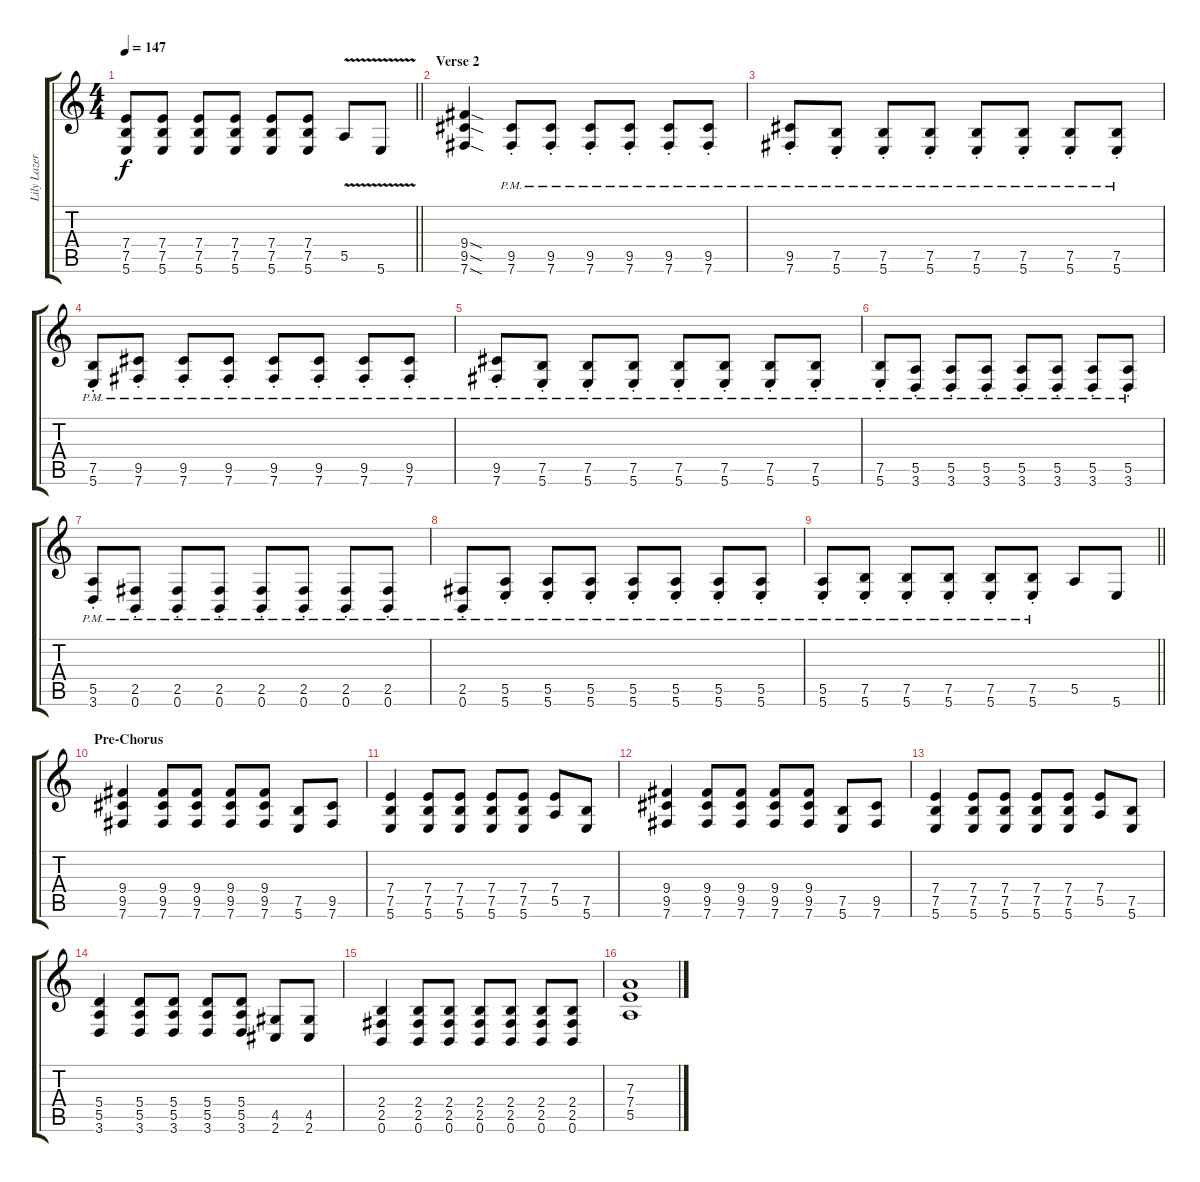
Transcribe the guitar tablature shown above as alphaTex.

\track ("Lily Lazer (Guitar)" "Lily Lazer") {instrument distortionguitar}
\staff {score tabs}
\tuning (B3 Gb3 D3 A2 E2 B1) {hide}
\ts (4 4)
\tempo 147
\clef g2
\barLineRight lightlight
\ks c
(7.4 7.5 5.6).8{dy f} (7.4 7.5 5.6).8 (7.4 7.5 5.6).8 (7.4 7.5 5.6).8 (7.4 7.5 5.6).8 (7.4 7.5 5.6).8 5.5{v}.8 5.6{v}.8 |
\section ("" "Verse 2")
(9.4{sod} 9.5{sod} 7.6{sod}).4 (9.5{pm st} 7.6{pm st}).8 (9.5{pm st} 7.6{pm st}).8 (9.5{pm st} 7.6{pm st}).8 (9.5{pm st} 7.6{pm st}).8 (9.5{pm st} 7.6{pm st}).8 (9.5{pm st} 7.6{pm st}).8 |
(9.5{pm st} 7.6{pm st}).8 (7.5{pm st} 5.6{pm st}).8 (7.5{pm st} 5.6{pm st}).8 (7.5{pm st} 5.6{pm st}).8 (7.5{pm st} 5.6{pm st}).8 (7.5{pm st} 5.6{pm st}).8 (7.5{pm st} 5.6{pm st}).8 (7.5{pm st} 5.6{pm st}).8 |
(7.5{pm st} 5.6{pm st}).8 (9.5{pm st} 7.6{pm st}).8 (9.5{pm st} 7.6{pm st}).8 (9.5{pm st} 7.6{pm st}).8 (9.5{pm st} 7.6{pm st}).8 (9.5{pm st} 7.6{pm st}).8 (9.5{pm st} 7.6{pm st}).8 (9.5{pm st} 7.6{pm st}).8 |
(9.5{pm st} 7.6{pm st}).8 (7.5{pm st} 5.6{pm st}).8 (7.5{pm st} 5.6{pm st}).8 (7.5{pm st} 5.6{pm st}).8 (7.5{pm st} 5.6{pm st}).8 (7.5{pm st} 5.6{pm st}).8 (7.5{pm st} 5.6{pm st}).8 (7.5{pm st} 5.6{pm st}).8 |
(7.5{pm st} 5.6{pm st}).8 (5.5{pm st} 3.6{pm st}).8 (5.5{pm st} 3.6{pm st}).8 (5.5{pm st} 3.6{pm st}).8 (5.5{pm st} 3.6{pm st}).8 (5.5{pm st} 3.6{pm st}).8 (5.5{pm st} 3.6{pm st}).8 (5.5{pm st} 3.6{pm st}).8 |
(5.5{pm st} 3.6{pm st}).8 (2.5{pm st} 0.6{pm st}).8 (2.5{pm st} 0.6{pm st}).8 (2.5{pm st} 0.6{pm st}).8 (2.5{pm st} 0.6{pm st}).8 (2.5{pm st} 0.6{pm st}).8 (2.5{pm st} 0.6{pm st}).8 (2.5{pm st} 0.6{pm st}).8 |
(2.5{pm st} 0.6{pm st}).8 (5.5{pm st} 5.6{pm st}).8 (5.5{pm st} 5.6{pm st}).8 (5.5{pm st} 5.6{pm st}).8 (5.5{pm st} 5.6{pm st}).8 (5.5{pm st} 5.6{pm st}).8 (5.5{pm st} 5.6{pm st}).8 (5.5{pm st} 5.6{pm st}).8 |
\barLineRight lightlight
(5.5{pm st} 5.6{pm st}).8 (7.5{pm st} 5.6{pm st}).8 (7.5{pm st} 5.6{pm st}).8 (7.5{pm st} 5.6{pm st}).8 (7.5{pm st} 5.6{pm st}).8 (7.5{pm st} 5.6{pm st}).8 5.5.8 5.6.8 |
\section ("" "Pre-Chorus")
(9.4 9.5 7.6).4 (9.4 9.5 7.6).8 (9.4 9.5 7.6).8 (9.4 9.5 7.6).8 (9.4 9.5 7.6).8 (7.5 5.6).8 (9.5 7.6).8 |
(7.4 7.5 5.6).4 (7.4 7.5 5.6).8 (7.4 7.5 5.6).8 (7.4 7.5 5.6).8 (7.4 7.5 5.6).8 (7.4 5.5).8 (7.5 5.6).8 |
(9.4 9.5 7.6).4 (9.4 9.5 7.6).8 (9.4 9.5 7.6).8 (9.4 9.5 7.6).8 (9.4 9.5 7.6).8 (7.5 5.6).8 (9.5 7.6).8 |
(7.4 7.5 5.6).4 (7.4 7.5 5.6).8 (7.4 7.5 5.6).8 (7.4 7.5 5.6).8 (7.4 7.5 5.6).8 (7.4 5.5).8 (7.5 5.6).8 |
(5.4 5.5 3.6).4 (5.4 5.5 3.6).8 (5.4 5.5 3.6).8 (5.4 5.5 3.6).8 (5.4 5.5 3.6).8 (4.5 2.6).8 (4.5 2.6).8 |
(2.4 2.5 0.6).4 (2.4 2.5 0.6).8 (2.4 2.5 0.6).8 (2.4 2.5 0.6).8 (2.4 2.5 0.6).8 (2.4 2.5 0.6).8 (2.4 2.5 0.6).8 |
(7.3 7.4 5.5).1
